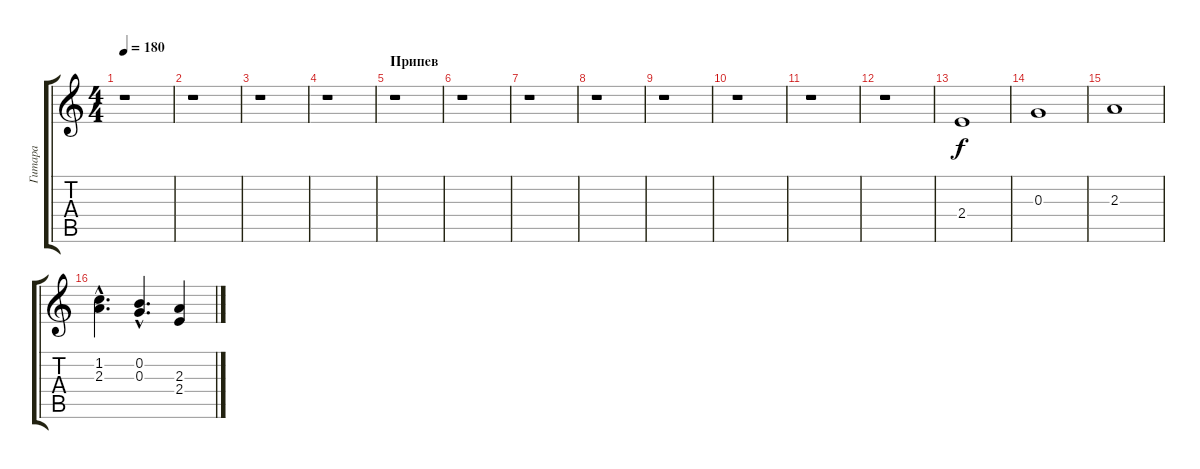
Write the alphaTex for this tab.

\track ("Гитара" "Гитара") {instrument overdrivenguitar}
\staff {score tabs}
\tuning (E4 B3 G3 D3 A2 E2) {hide}
\ts (4 4)
\tempo 180
\clef g2
\ks c
r.1{dy f} |
r.1 |
r.1 |
r.1 |
\section ("" "Припев")
r.1 |
r.1 |
r.1 |
r.1 |
r.1 |
r.1 |
r.1 |
r.1 |
2.4.1{instrument distortionguitar} |
0.3.1 |
2.3.1 |
(1.2{hac} 2.3{hac}).4{d} (0.2{hac} 0.3{hac}).4{d} (2.3 2.4).4
